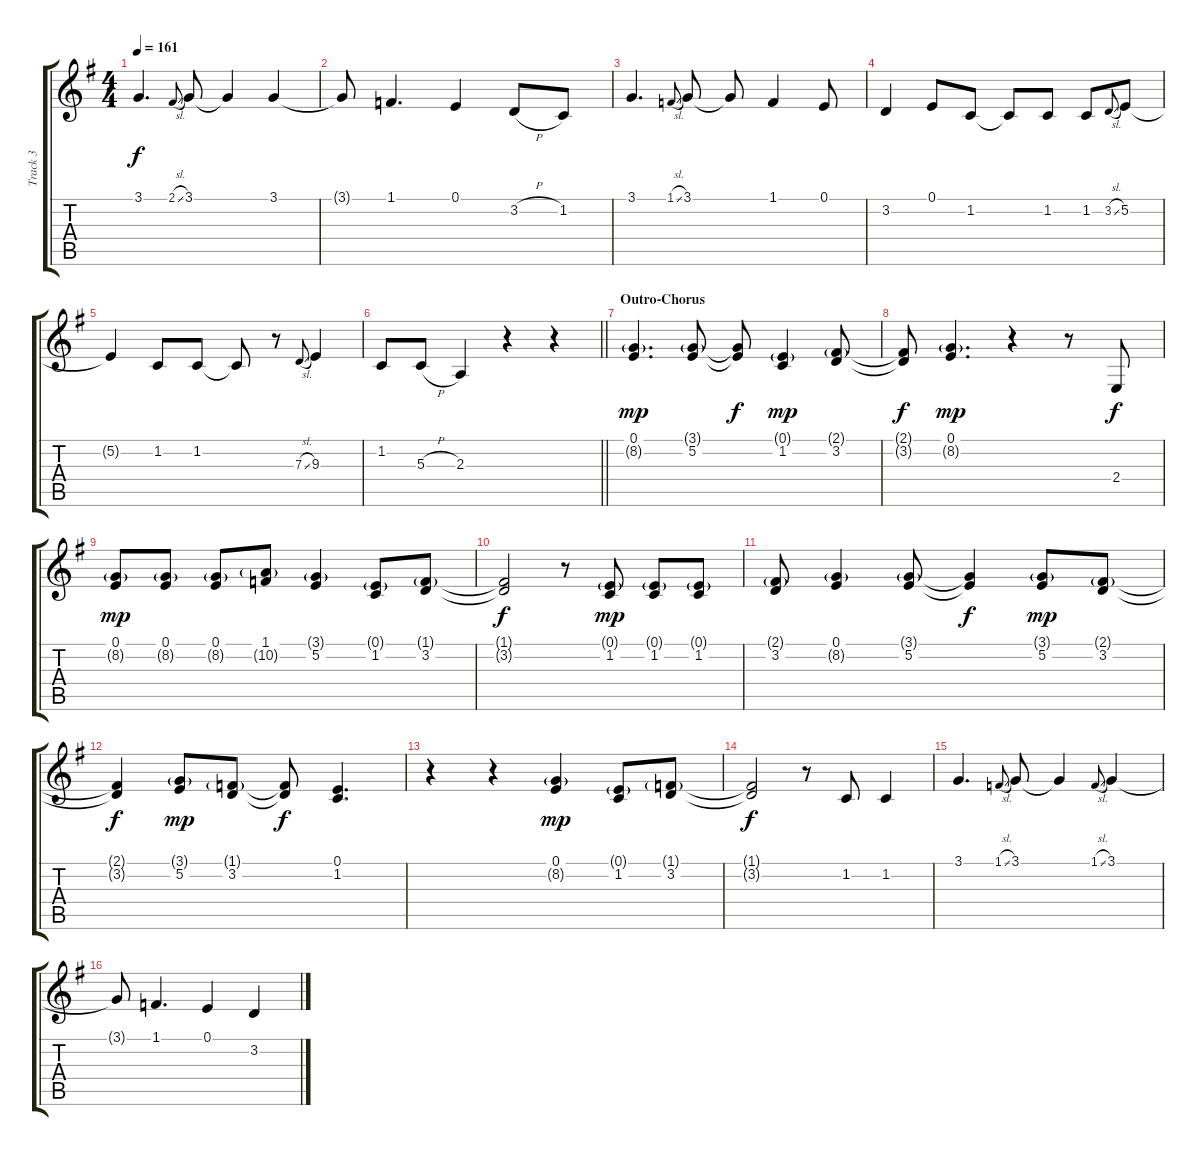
\track ("Track 3" "Track 3") {instrument clarinet}
\staff {score tabs}
\tuning (E4 B3 G3 D3 A2 E2) {hide}
\ts (4 4)
\tempo 161
\clef g2
\ks g
3.1.4{d dy f} 2.1{sl}.8{gr onbeat} 3.1.8 3.1{t}.4 3.1.4 |
3.1{t}.8 1.1.4{d} 0.1.4 3.2{h}.8 1.2.8 |
3.1.4{d} 1.1{sl}.8{gr onbeat} 3.1.8 3.1{t}.8 1.1.4 0.1.8 |
3.2.4 0.1.8 1.2.8 1.2{t}.8 1.2.8 1.2.8 3.2{sl}.8{gr onbeat} 5.2.8 |
5.2{t}.4 1.2.8 1.2.8 1.2{t}.8 r.8 7.3{sl}.8{gr onbeat} 9.3.4 |
\barLineRight lightlight
1.2.8 5.3{h}.8 2.3.4 r.4 r.4 |
\section ("" "Outro-Chorus")
(0.1 8.2{g}).4{d dy mp} (3.1{g} 5.2).8 (3.1{t} 5.2{t}).8{dy f} (0.1{g} 1.2).4{dy mp} (2.1{g} 3.2).8 |
(2.1{t} 3.2{t}).8{dy f} (0.1 8.2{g}).4{d dy mp} r.4 r.8 2.4.8{dy f} |
(0.1 8.2{g}).8{dy mp} (0.1 8.2{g}).8 (0.1 8.2{g}).8 (1.1 10.2{g}).8 (3.1{g} 5.2).4 (0.1{g} 1.2).8 (1.1{g} 3.2).8 |
(1.1{t} 3.2{t}).2{dy f} r.8 (0.1{g} 1.2).8{dy mp} (0.1{g} 1.2).8 (0.1{g} 1.2).8 |
(2.1{g} 3.2).8 (0.1 8.2{g}).4 (3.1{g} 5.2).8 (3.1{t} 5.2{t}).4{dy f} (3.1{g} 5.2).8{dy mp} (2.1{g} 3.2).8 |
(2.1{t} 3.2{t}).4{dy f} (3.1{g} 5.2).8{dy mp} (1.1{g} 3.2).8 (1.1{t} 3.2{t}).8{dy f} (0.1 1.2).4{d} |
r.4 r.4 (0.1 8.2{g}).4{dy mp} (0.1{g} 1.2).8 (1.1{g} 3.2).8 |
(1.1{t} 3.2{t}).2{dy f} r.8 1.2.8 1.2.4 |
3.1.4{d} 1.1{sl}.8{gr onbeat} 3.1.8 3.1{t}.4 1.1{sl}.8{gr onbeat} 3.1.4 |
3.1{t}.8 1.1.4{d} 0.1.4 3.2.4
